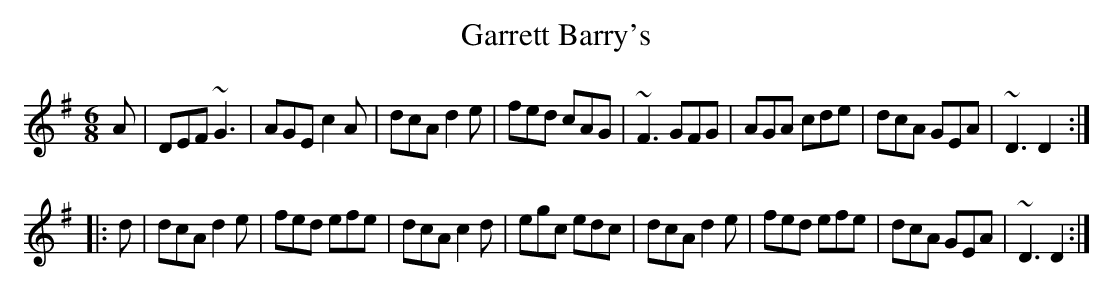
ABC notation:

X:1
T: Garrett Barry's
M: 6/8
K: Dmix
   A | DEF ~G3 | AGE c2A | dcA d2e | fed cAG | ~F3 GFG | AGA cde | dcA GEA | ~D3 D2 :|
|: d | dcA d2e | fed efe | dcA c2d | egc edc | dcA d2e | fed efe | dcA GEA | ~D3 D2 :|
